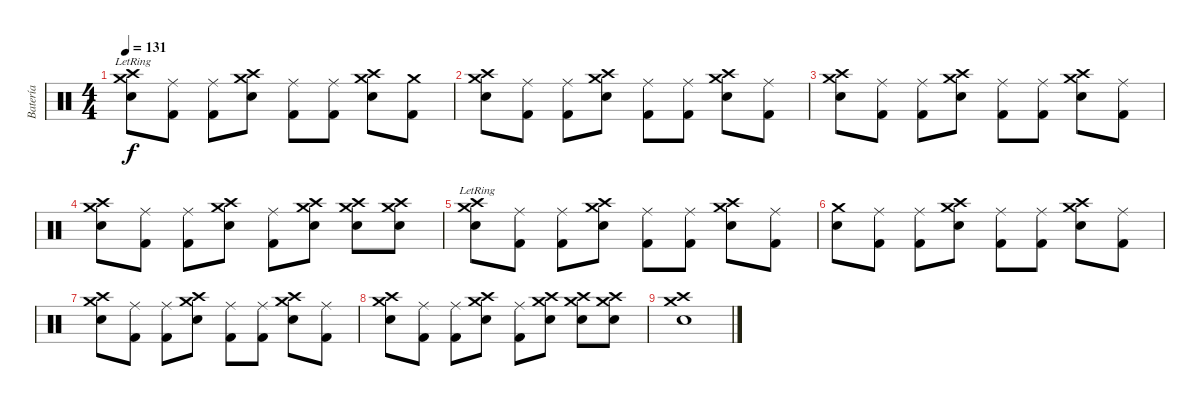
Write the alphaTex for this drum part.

\track ("Batería" "Batería") {instrument percussion}
\staff {score}
\articulation defaults
\ts (4 4)
\tempo 131
\clef neutral
\ks c
("Crash medium (hit)"{lr} "Crash high (hit)" "Snare (hit) 2").8{dy f} ("Ride (middle)" "Kick (hit) 2").8 ("Ride (middle)" "Kick (hit) 2").8 ("Crash medium (hit)" "Crash high (hit)" "Snare (hit) 2").8 ("Ride (middle)" "Kick (hit) 2").8 ("Ride (middle)" "Kick (hit) 2").8 ("Crash medium (hit)" "Crash high (hit)" "Snare (hit) 2").8 ("Crash medium (hit)" "Kick (hit) 2").8 |
("Crash medium (hit)" "Crash high (hit)" "Snare (hit) 2").8 ("Ride (middle)" "Kick (hit) 2").8 ("Ride (middle)" "Kick (hit) 2").8 ("Crash medium (hit)" "Crash high (hit)" "Snare (hit) 2").8 ("Ride (middle)" "Kick (hit) 2").8 ("Ride (middle)" "Kick (hit) 2").8 ("Crash medium (hit)" "Crash high (hit)" "Snare (hit) 2").8 ("Ride (middle)" "Kick (hit) 2").8 |
("Crash medium (hit)" "Crash high (hit)" "Snare (hit) 2").8 ("Ride (middle)" "Kick (hit) 2").8 ("Ride (middle)" "Kick (hit) 2").8 ("Crash medium (hit)" "Crash high (hit)" "Snare (hit) 2").8 ("Ride (middle)" "Kick (hit) 2").8 ("Ride (middle)" "Kick (hit) 2").8 ("Crash medium (hit)" "Crash high (hit)" "Snare (hit) 2").8 ("Ride (middle)" "Kick (hit) 2").8 |
("Crash medium (hit)" "Crash high (hit)" "Snare (hit) 2").8 ("Ride (middle)" "Kick (hit) 2").8 ("Ride (middle)" "Kick (hit) 2").8 ("Crash medium (hit)" "Crash high (hit)" "Snare (hit) 2").8 ("Ride (middle)" "Kick (hit) 2").8 ("Crash medium (hit)" "Crash high (hit)" "Snare (hit) 2").8 ("Crash medium (hit)" "Crash high (hit)" "Snare (hit) 2").8 ("Crash medium (hit)" "Crash high (hit)" "Snare (hit) 2").8 |
("Crash medium (hit)"{lr} "Crash high (hit)" "Snare (hit) 2").8 ("Ride (middle)" "Kick (hit) 2").8 ("Ride (middle)" "Kick (hit) 2").8 ("Crash medium (hit)" "Crash high (hit)" "Snare (hit) 2").8 ("Ride (middle)" "Kick (hit) 2").8 ("Ride (middle)" "Kick (hit) 2").8 ("Crash medium (hit)" "Crash high (hit)" "Snare (hit) 2").8 ("Ride (middle)" "Kick (hit) 2").8 |
("Crash medium (hit)" "Snare (hit) 2").8 ("Ride (middle)" "Kick (hit) 2").8 ("Ride (middle)" "Kick (hit) 2").8 ("Crash medium (hit)" "Crash high (hit)" "Snare (hit) 2").8 ("Ride (middle)" "Kick (hit) 2").8 ("Ride (middle)" "Kick (hit) 2").8 ("Crash medium (hit)" "Crash high (hit)" "Snare (hit) 2").8 ("Ride (middle)" "Kick (hit) 2").8 |
("Crash medium (hit)" "Crash high (hit)" "Snare (hit) 2").8 ("Ride (middle)" "Kick (hit) 2").8 ("Ride (middle)" "Kick (hit) 2").8 ("Crash medium (hit)" "Crash high (hit)" "Snare (hit) 2").8 ("Ride (middle)" "Kick (hit) 2").8 ("Ride (middle)" "Kick (hit) 2").8 ("Crash medium (hit)" "Crash high (hit)" "Snare (hit) 2").8 ("Ride (middle)" "Kick (hit) 2").8 |
("Crash medium (hit)" "Crash high (hit)" "Snare (hit) 2").8 ("Ride (middle)" "Kick (hit) 2").8 ("Ride (middle)" "Kick (hit) 2").8 ("Crash medium (hit)" "Crash high (hit)" "Snare (hit) 2").8 ("Ride (middle)" "Kick (hit) 2").8 ("Crash medium (hit)" "Crash high (hit)" "Snare (hit) 2").8 ("Crash medium (hit)" "Crash high (hit)" "Snare (hit) 2").8 ("Crash medium (hit)" "Crash high (hit)" "Snare (hit) 2").8 |
("Crash medium (hit)" "Crash high (hit)" "Snare (hit) 2").1
